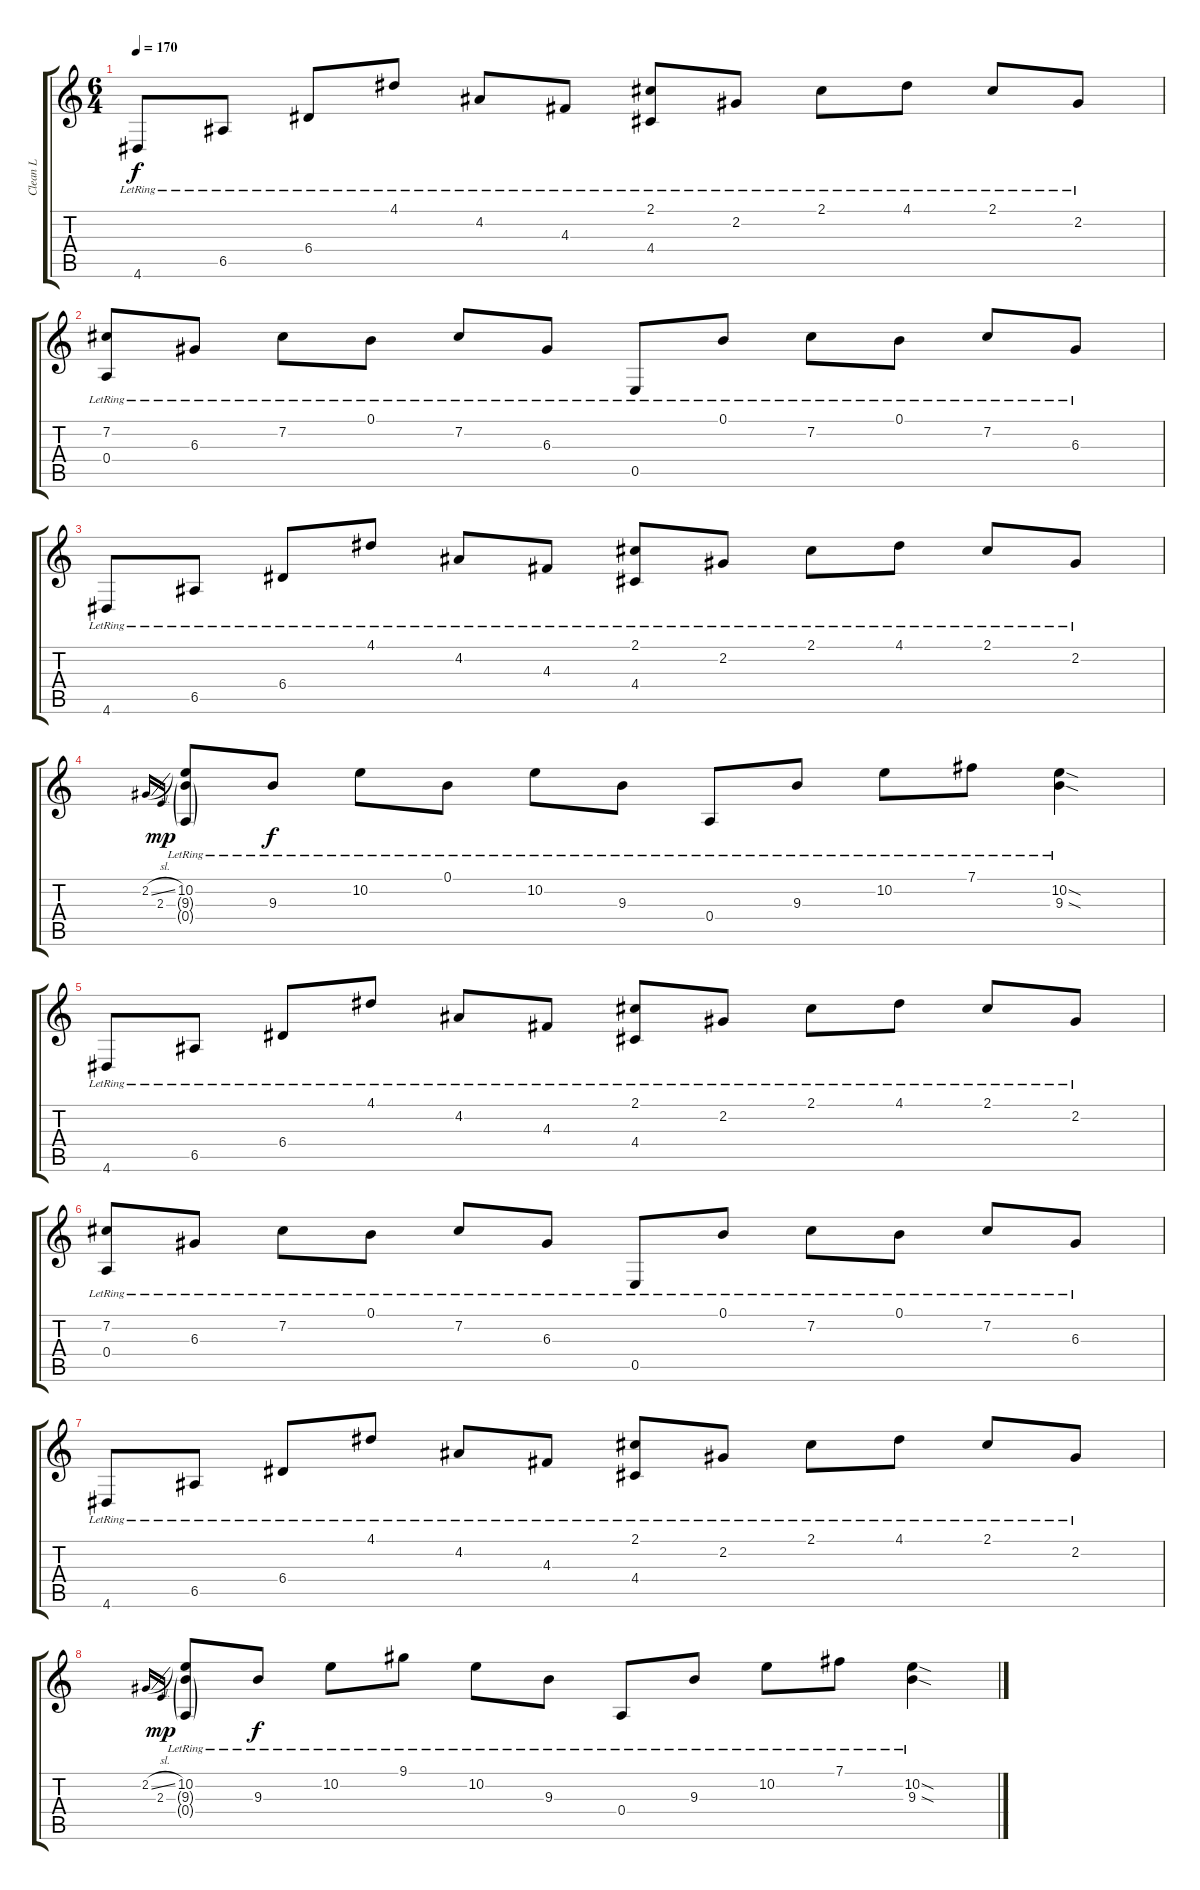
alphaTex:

\track ("Clean L" "Clean L") {instrument electricguitarclean}
\staff {score tabs}
\tuning (B3 Gb3 D3 A2 E2 B1) {hide}
\ts (6 4)
\tempo 170
\clef g2
\ks c
4.6{lr}.8{dy f balance 0} 6.5{lr}.8 6.4{lr}.8 4.1{lr}.8 4.2{lr}.8 4.3{lr}.8 (2.1{lr} 4.4{lr}).8 2.2{lr}.8 2.1{lr}.8 4.1{lr}.8 2.1{lr}.8 2.2{lr}.8 |
(7.2{lr} 0.4{lr}).8 6.3{lr}.8 7.2{lr}.8 0.1{lr}.8 7.2{lr}.8 6.3{lr}.8 0.5{lr}.8 0.1{lr}.8 7.2{lr}.8 0.1{lr}.8 7.2{lr}.8 6.3{lr}.8 |
4.6{lr}.8 6.5{lr}.8 6.4{lr}.8 4.1{lr}.8 4.2{lr}.8 4.3{lr}.8 (2.1{lr} 4.4{lr}).8 2.2{lr}.8 2.1{lr}.8 4.1{lr}.8 2.1{lr}.8 2.2{lr}.8 |
2.2{sl}.16{gr onbeat} 2.3.16{gr onbeat dy mp} (10.2{lr} 9.3{g lr} 0.4{g lr}).8 9.3{lr}.8{dy f} 10.2{lr}.8 0.1{lr}.8 10.2{lr}.8 9.3{lr}.8 0.4{lr}.8 9.3{lr}.8 10.2{lr}.8 7.1{lr}.8 (10.2{sod lr} 9.3{sod lr}).4 |
4.6{lr}.8 6.5{lr}.8 6.4{lr}.8 4.1{lr}.8 4.2{lr}.8 4.3{lr}.8 (2.1{lr} 4.4{lr}).8 2.2{lr}.8 2.1{lr}.8 4.1{lr}.8 2.1{lr}.8 2.2{lr}.8 |
(7.2{lr} 0.4{lr}).8 6.3{lr}.8 7.2{lr}.8 0.1{lr}.8 7.2{lr}.8 6.3{lr}.8 0.5{lr}.8 0.1{lr}.8 7.2{lr}.8 0.1{lr}.8 7.2{lr}.8 6.3{lr}.8 |
4.6{lr}.8 6.5{lr}.8 6.4{lr}.8 4.1{lr}.8 4.2{lr}.8 4.3{lr}.8 (2.1{lr} 4.4{lr}).8 2.2{lr}.8 2.1{lr}.8 4.1{lr}.8 2.1{lr}.8 2.2{lr}.8 |
2.2{sl}.16{gr onbeat} 2.3.16{gr onbeat dy mp} (10.2{lr} 9.3{g lr} 0.4{g lr}).8 9.3{lr}.8{dy f} 10.2{lr}.8 9.1{lr}.8 10.2{lr}.8 9.3{lr}.8 0.4{lr}.8 9.3{lr}.8 10.2{lr}.8 7.1{lr}.8 (10.2{sod lr} 9.3{sod lr}).4
